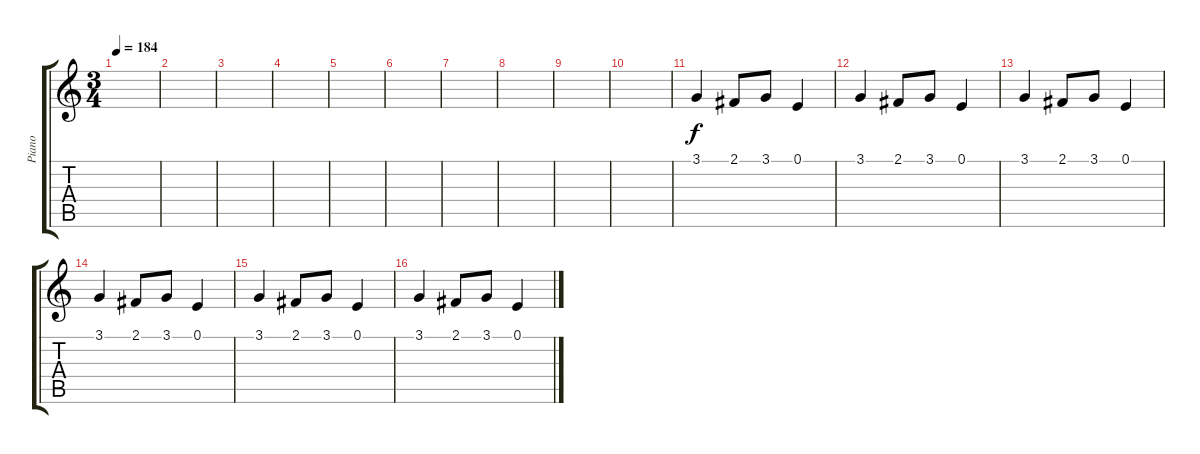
\track ("Piano" "Piano") {instrument acousticgrandpiano}
\staff {score tabs}
\tuning (E4 B3 G3 D3 A2 E2) {hide}
\ts (3 4)
\tempo 184
\clef g2
\ks c
|
|
|
|
|
|
|
|
|
|
3.1.4 2.1.8 3.1.8 0.1.4 |
3.1.4 2.1.8 3.1.8 0.1.4 |
3.1.4 2.1.8 3.1.8 0.1.4 |
3.1.4 2.1.8 3.1.8 0.1.4 |
3.1.4 2.1.8 3.1.8 0.1.4 |
3.1.4 2.1.8 3.1.8 0.1.4
